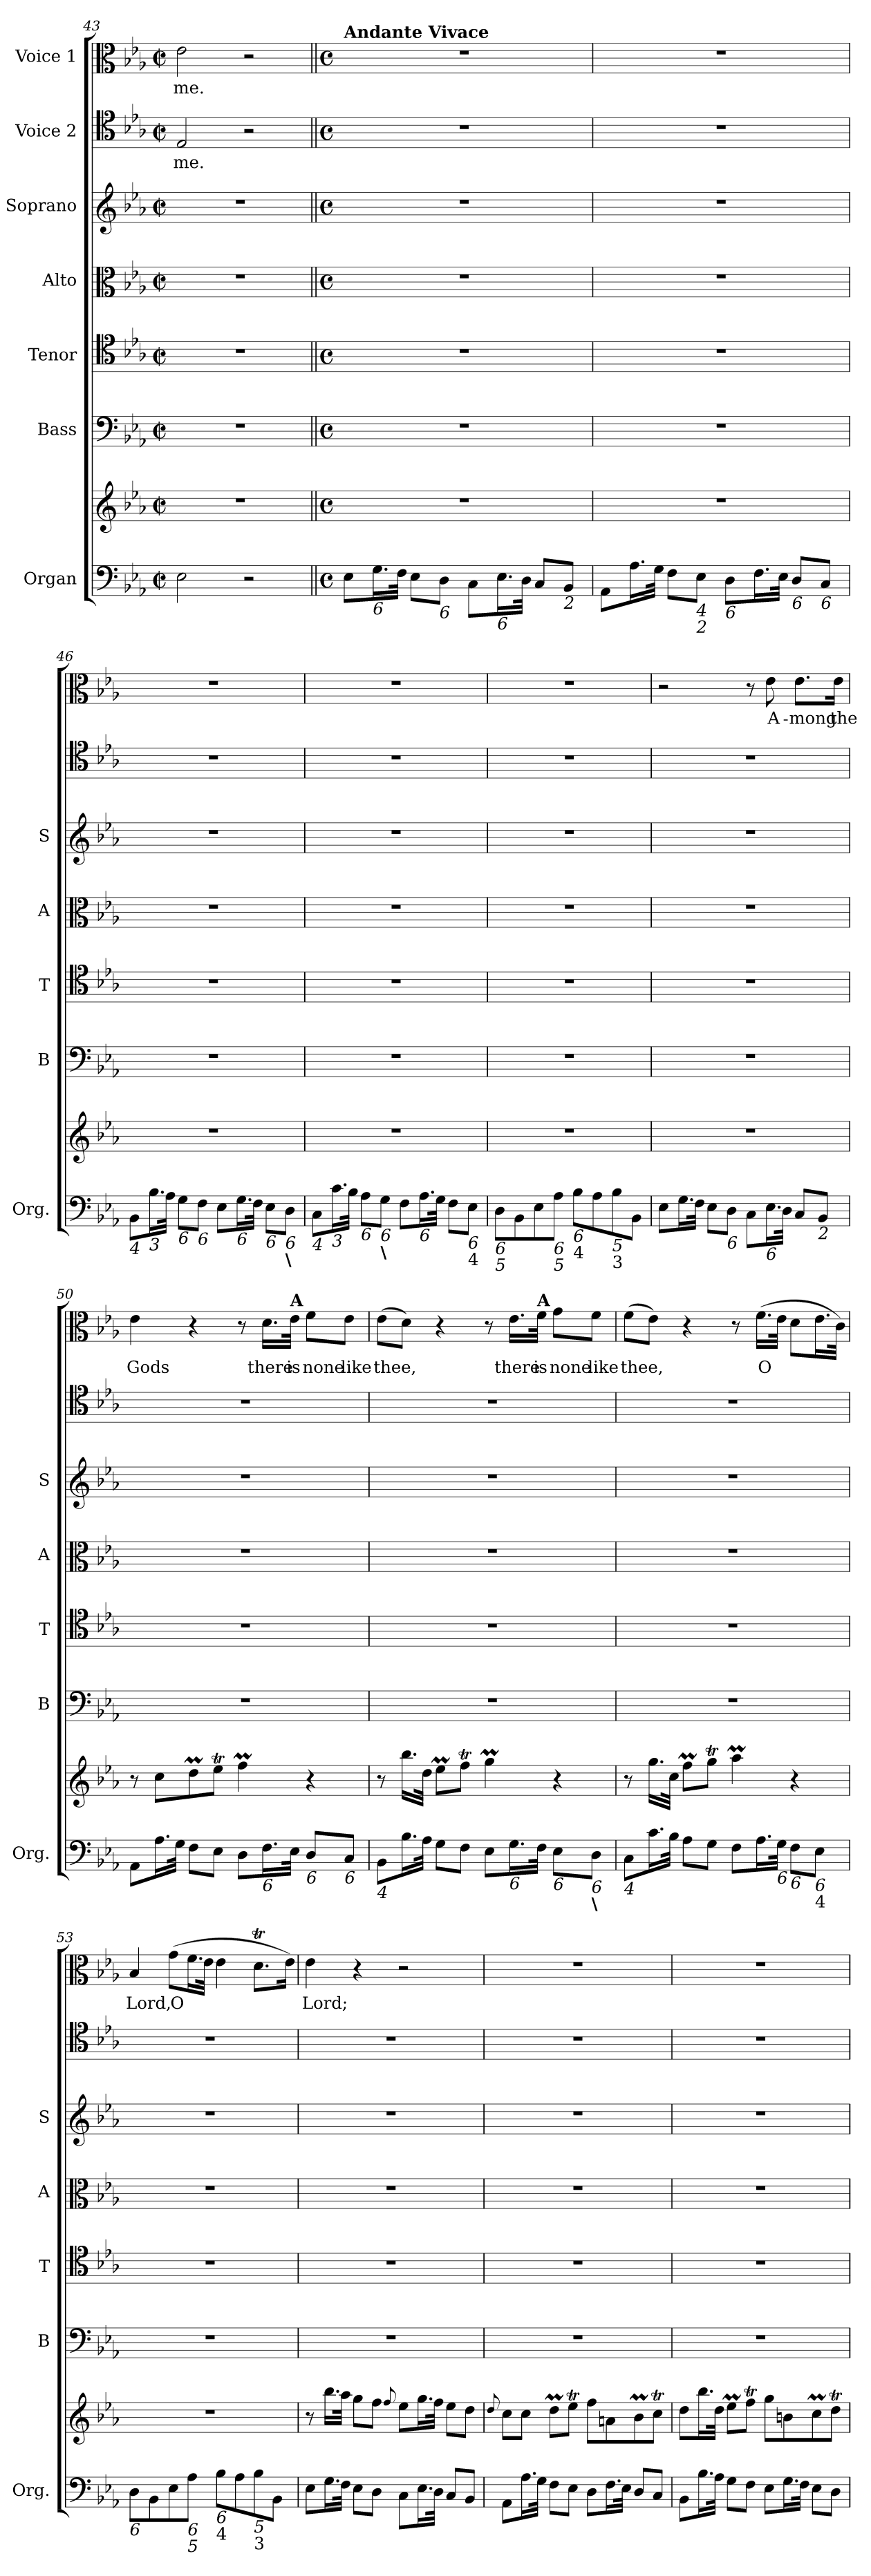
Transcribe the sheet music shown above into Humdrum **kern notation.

**kern	**kern	**kern	**kern	**kern	**kern	**kern	**text	**kern	**text
*part7	*part7	*part6	*part5	*part4	*part3	*part2	*part2	*part1	*part1
*staff8	*staff7	*staff6	*staff5	*staff4	*staff3	*staff2	*staff2	*staff1	*staff1
*I"Organ	*	*I"Bass	*I"Tenor	*I"Alto	*I"Soprano	*I"Voice 2	*	*I"Voice 1	*
*I'Org.	*	*I'B	*I'T	*I'A	*I'S	*	*	*	*
*clefF4	*clefG2	*clefF4	*clefC4	*clefC3	*clefG2	*clefC4	*	*clefC3	*
*k[b-e-a-]	*k[b-e-a-]	*k[b-e-a-]	*k[b-e-a-]	*k[b-e-a-]	*k[b-e-a-]	*k[b-e-a-]	*	*k[b-e-a-]	*
*E-:	*E-:	*E-:	*E-:	*E-:	*E-:	*E-:	*	*E-:	*
*M2/2	*M2/2	*M2/2	*M2/2	*M2/2	*M2/2	*M2/2	*	*M2/2	*
*met(c|)	*met(c|)	*met(c|)	*met(c|)	*met(c|)	*met(c|)	*met(c|)	*	*met(c|)	*
=43	=43	=43	=43	=43	=43	=43	=43	=43	=43
!	!	!	!	!	!	!	!LO:LY:b	!	!LO:LY:b
2E-\	1r	1r	1r	1r	1r	2E-/	me.	2e-\	me.
2r	.	.	.	.	.	2r	.	2r	.
!!LO:PB:g=z
=44||	=44||	=44||	=44||	=44||	=44||	=44||	=44||	=44||	=44||
*M4/4	*M4/4	*M4/4	*M4/4	*M4/4	*M4/4	*M4/4	*	*M4/4	*
*met(c)	*met(c)	*met(c)	*met(c)	*met(c)	*met(c)	*met(c)	*	*met(c)	*
*	*	*	*	*	*	*	*	*MM70	*
!	!	!	!	!	!	!	!	!LO:TX:a:B:t=Andante Vivace	!
8E-\L	1r	1r	1r	1r	1r	1r	.	1r	.
!LO:TX:b:i:t=6	!	!	!	!	!	!	!	!	!
16.G\L	.	.	.	.	.	.	.	.	.
32F\JJk	.	.	.	.	.	.	.	.	.
8E-\L	.	.	.	.	.	.	.	.	.
!LO:TX:b:i:t=6	!	!	!	!	!	!	!	!	!
8D\J	.	.	.	.	.	.	.	.	.
8C\L	.	.	.	.	.	.	.	.	.
!LO:TX:b:i:t=6	!	!	!	!	!	!	!	!	!
16.E-\L	.	.	.	.	.	.	.	.	.
32D\JJk	.	.	.	.	.	.	.	.	.
8C/L	.	.	.	.	.	.	.	.	.
!LO:TX:b:i:t=2	!	!	!	!	!	!	!	!	!
8BB-/J	.	.	.	.	.	.	.	.	.
=45	=45	=45	=45	=45	=45	=45	=45	=45	=45
8AA-\L	1r	1r	1r	1r	1r	1r	.	1r	.
16.A-\L	.	.	.	.	.	.	.	.	.
32G\JJk	.	.	.	.	.	.	.	.	.
8F\L	.	.	.	.	.	.	.	.	.
!LO:TX:b:i:t=4	!	!	!	!	!	!	!	!	!
!LO:TX:b:i:t=2	!	!	!	!	!	!	!	!	!
8E-\J	.	.	.	.	.	.	.	.	.
!LO:TX:b:i:t=6	!	!	!	!	!	!	!	!	!
8D\L	.	.	.	.	.	.	.	.	.
16.F\L	.	.	.	.	.	.	.	.	.
32E-\JJk	.	.	.	.	.	.	.	.	.
!LO:TX:b:i:t=6	!	!	!	!	!	!	!	!	!
8D/L	.	.	.	.	.	.	.	.	.
!LO:TX:b:i:t=6	!	!	!	!	!	!	!	!	!
8C/J	.	.	.	.	.	.	.	.	.
=46	=46	=46	=46	=46	=46	=46	=46	=46	=46
!LO:TX:b:i:t=4	!	!	!	!	!	!	!	!	!
8BB-\L	1r	1r	1r	1r	1r	1r	.	1r	.
!LO:TX:b:i:t=3	!	!	!	!	!	!	!	!	!
16.B-\L	.	.	.	.	.	.	.	.	.
32A-\JJk	.	.	.	.	.	.	.	.	.
!LO:TX:b:i:t=6	!	!	!	!	!	!	!	!	!
8G\L	.	.	.	.	.	.	.	.	.
!LO:TX:b:i:t=6	!	!	!	!	!	!	!	!	!
8F\J	.	.	.	.	.	.	.	.	.
8E-\L	.	.	.	.	.	.	.	.	.
!LO:TX:b:i:t=6	!	!	!	!	!	!	!	!	!
16.G\L	.	.	.	.	.	.	.	.	.
32F\JJk	.	.	.	.	.	.	.	.	.
!LO:TX:b:i:t=6	!	!	!	!	!	!	!	!	!
8E-\L	.	.	.	.	.	.	.	.	.
!LO:TX:b:i:t=6	!	!	!	!	!	!	!	!	!
!LO:TX:b:B:t=\	!	!	!	!	!	!	!	!	!
8D\J	.	.	.	.	.	.	.	.	.
!!LO:LB:g=z
=47	=47	=47	=47	=47	=47	=47	=47	=47	=47
!LO:TX:b:i:t=4	!	!	!	!	!	!	!	!	!
8C\L	1r	1r	1r	1r	1r	1r	.	1r	.
!LO:TX:b:i:t=3	!	!	!	!	!	!	!	!	!
16.c\L	.	.	.	.	.	.	.	.	.
32B-\JJk	.	.	.	.	.	.	.	.	.
!LO:TX:b:i:t=6	!	!	!	!	!	!	!	!	!
8A-\L	.	.	.	.	.	.	.	.	.
!LO:TX:b:i:t=6	!	!	!	!	!	!	!	!	!
!LO:TX:b:B:t=\	!	!	!	!	!	!	!	!	!
8G\J	.	.	.	.	.	.	.	.	.
8F\L	.	.	.	.	.	.	.	.	.
!LO:TX:b:i:t=6	!	!	!	!	!	!	!	!	!
16.A-\L	.	.	.	.	.	.	.	.	.
32G\JJk	.	.	.	.	.	.	.	.	.
8F\L	.	.	.	.	.	.	.	.	.
!LO:TX:b:i:t=6	!	!	!	!	!	!	!	!	!
!LO:TX:b:t=4	!	!	!	!	!	!	!	!	!
8E-\J	.	.	.	.	.	.	.	.	.
=48	=48	=48	=48	=48	=48	=48	=48	=48	=48
!LO:TX:b:i:t=6	!	!	!	!	!	!	!	!	!
!LO:TX:b:i:t=5	!	!	!	!	!	!	!	!	!
8D\L	1r	1r	1r	1r	1r	1r	.	1r	.
8BB-\	.	.	.	.	.	.	.	.	.
8E-\	.	.	.	.	.	.	.	.	.
!LO:TX:b:i:t=6	!	!	!	!	!	!	!	!	!
!LO:TX:b:i:t=5	!	!	!	!	!	!	!	!	!
8A-\J	.	.	.	.	.	.	.	.	.
!LO:TX:b:i:t=6	!	!	!	!	!	!	!	!	!
!LO:TX:b:t=4	!	!	!	!	!	!	!	!	!
8B-\L	.	.	.	.	.	.	.	.	.
8A-\	.	.	.	.	.	.	.	.	.
!LO:TX:b:i:t=5	!	!	!	!	!	!	!	!	!
!LO:TX:b:t=3	!	!	!	!	!	!	!	!	!
8B-\	.	.	.	.	.	.	.	.	.
8BB-\J	.	.	.	.	.	.	.	.	.
=49	=49	=49	=49	=49	=49	=49	=49	=49	=49
8E-\L	1r	1r	1r	1r	1r	1r	.	2r	.
16.G\L	.	.	.	.	.	.	.	.	.
32F\JJk	.	.	.	.	.	.	.	.	.
8E-\L	.	.	.	.	.	.	.	.	.
!LO:TX:b:i:t=6	!	!	!	!	!	!	!	!	!
8D\J	.	.	.	.	.	.	.	.	.
8C\L	.	.	.	.	.	.	.	8r	.
!LO:TX:b:i:t=6	!	!	!	!	!	!	!	!	!
!	!	!	!	!	!	!	!	!	!LO:LY:b
16.E-\L	.	.	.	.	.	.	.	8e-\	A-
32D\JJk	.	.	.	.	.	.	.	.	.
!	!	!	!	!	!	!	!	!	!LO:LY:b
8C/L	.	.	.	.	.	.	.	8.e-\L	-mong
!LO:TX:b:i:t=2	!	!	!	!	!	!	!	!	!
8BB-/J	.	.	.	.	.	.	.	.	.
!	!	!	!	!	!	!	!	!	!LO:LY:b
.	.	.	.	.	.	.	.	16e-\Jk	the
!!LO:LB:g=z
=50	=50	=50	=50	=50	=50	=50	=50	=50	=50
!	!	!	!	!	!	!	!	!	!LO:LY:b
8AA-\L	8r	1r	1r	1r	1r	1r	.	4e-\	Gods
16.A-\L	8cc\L	.	.	.	.	.	.	.	.
32G\JJk	.	.	.	.	.	.	.	.	.
8F\L	8ddm\	.	.	.	.	.	.	4r	.
8E-\J	8ee-T\J	.	.	.	.	.	.	.	.
8D\L	4ffM\	.	.	.	.	.	.	8r	.
!LO:TX:b:i:t=6	!	!	!	!	!	!	!	!	!
!	!	!	!	!	!	!	!	!	!LO:LY:b
16.F\L	.	.	.	.	.	.	.	16.d\LL	there
!	!	!	!	!	!	!	!	!LO:TX:a:B:t=A	!
!	!	!	!	!	!	!	!	!	!LO:LY:b
32E-\JJk	.	.	.	.	.	.	.	32e-\JJk	is
!LO:TX:b:i:t=6	!	!	!	!	!	!	!	!	!
!	!	!	!	!	!	!	!	!	!LO:LY:b
8D/L	4r	.	.	.	.	.	.	8f\L	none
!LO:TX:b:i:t=6	!	!	!	!	!	!	!	!	!
!	!	!	!	!	!	!	!	!	!LO:LY:b
8C/J	.	.	.	.	.	.	.	8e-\J	like
=51	=51	=51	=51	=51	=51	=51	=51	=51	=51
!LO:TX:b:i:t=4	!	!	!	!	!	!	!	!	!
!	!	!	!	!	!	!	!	!	!LO:LY:b
8BB-\L	8r	1r	1r	1r	1r	1r	.	(>8e-\L	thee,
16.B-\L	16.bb-\LL	.	.	.	.	.	.	8d\J)	.
32A-\JJk	32dd\JJk	.	.	.	.	.	.	.	.
8G\L	8ee-M\L	.	.	.	.	.	.	4r	.
8F\J	8ffT\J	.	.	.	.	.	.	.	.
8E-\L	4ggm\	.	.	.	.	.	.	8r	.
!LO:TX:b:i:t=6	!	!	!	!	!	!	!	!	!
!	!	!	!	!	!	!	!	!	!LO:LY:b
16.G\L	.	.	.	.	.	.	.	16.e-\LL	there
!	!	!	!	!	!	!	!	!LO:TX:a:B:t=A	!
!	!	!	!	!	!	!	!	!	!LO:LY:b
32F\JJk	.	.	.	.	.	.	.	32f\JJk	is
!LO:TX:b:i:t=6	!	!	!	!	!	!	!	!	!
!	!	!	!	!	!	!	!	!	!LO:LY:b
8E-\L	4r	.	.	.	.	.	.	8g\L	none
!LO:TX:b:i:t=6	!	!	!	!	!	!	!	!	!
!LO:TX:b:B:t=\	!	!	!	!	!	!	!	!	!
!	!	!	!	!	!	!	!	!	!LO:LY:b
8D\J	.	.	.	.	.	.	.	8f\J	like
=52	=52	=52	=52	=52	=52	=52	=52	=52	=52
!LO:TX:b:i:t=4	!	!	!	!	!	!	!	!	!
!	!	!	!	!	!	!	!	!	!LO:LY:b
8C\L	8r	1r	1r	1r	1r	1r	.	(>8f\L	thee,
16.c\L	16.gg\LL	.	.	.	.	.	.	8e-\J)	.
32B-\JJk	32cc\JJk	.	.	.	.	.	.	.	.
8A-\L	8ffM\L	.	.	.	.	.	.	4r	.
8G\J	8ggt\J	.	.	.	.	.	.	.	.
8F\L	4aa-M\	.	.	.	.	.	.	8r	.
!	!	!	!	!	!	!	!	!	!LO:LY:b
16.A-\L	.	.	.	.	.	.	.	(>16.f\LL	O
!LO:TX:b:i:t=6	!	!	!	!	!	!	!	!	!
32G\JJk	.	.	.	.	.	.	.	32e-\JJk	.
!LO:TX:b:i:t=6	!	!	!	!	!	!	!	!	!
8F\L	4r	.	.	.	.	.	.	8d\L	.
!LO:TX:b:i:t=6	!	!	!	!	!	!	!	!	!
!LO:TX:b:t=4	!	!	!	!	!	!	!	!	!
8E-\J	.	.	.	.	.	.	.	16.e-\L	.
.	.	.	.	.	.	.	.	32c\JJk)	.
!!LO:PB:g=z
=53	=53	=53	=53	=53	=53	=53	=53	=53	=53
!LO:TX:b:i:t=6	!	!	!	!	!	!	!	!	!
!	!	!	!	!	!	!	!	!	!LO:LY:b
8D\L	1r	1r	1r	1r	1r	1r	.	4B-/	Lord,
8BB-\	.	.	.	.	.	.	.	.	.
!	!	!	!	!	!	!	!	!	!LO:LY:b
8E-\	.	.	.	.	.	.	.	(>8g\L	O
!LO:TX:b:i:t=6	!	!	!	!	!	!	!	!	!
!LO:TX:b:i:t=5	!	!	!	!	!	!	!	!	!
8A-\J	.	.	.	.	.	.	.	16.f\L	.
.	.	.	.	.	.	.	.	32e-\JJk	.
!LO:TX:b:i:t=6	!	!	!	!	!	!	!	!	!
!LO:TX:b:t=4	!	!	!	!	!	!	!	!	!
8B-\L	.	.	.	.	.	.	.	4e-\	.
8A-\	.	.	.	.	.	.	.	.	.
!LO:TX:b:i:t=5	!	!	!	!	!	!	!	!	!
!LO:TX:b:t=3	!	!	!	!	!	!	!	!	!
8B-\	.	.	.	.	.	.	.	8.dt\L	.
8BB-\J	.	.	.	.	.	.	.	.	.
.	.	.	.	.	.	.	.	16e-\Jk)	.
=54	=54	=54	=54	=54	=54	=54	=54	=54	=54
!	!	!	!	!	!	!	!	!	!LO:LY:b
8E-\L	8r	1r	1r	1r	1r	1r	.	4e-\	Lord;
16.G\L	16.bb-\LL	.	.	.	.	.	.	.	.
32F\JJk	32aa-\JJk	.	.	.	.	.	.	.	.
8E-\L	8gg\L	.	.	.	.	.	.	4r	.
8D\J	8ff\J	.	.	.	.	.	.	.	.
.	8qqff/	.	.	.	.	.	.	.	.
8C\L	8ee-\L	.	.	.	.	.	.	2r	.
16.E-\L	16.gg\L	.	.	.	.	.	.	.	.
32D\JJk	32ff\JJk	.	.	.	.	.	.	.	.
8C/L	8ee-\L	.	.	.	.	.	.	.	.
8BB-/J	8dd\J	.	.	.	.	.	.	.	.
=55	=55	=55	=55	=55	=55	=55	=55	=55	=55
.	8qqdd/	.	.	.	.	.	.	.	.
8AA-\L	8cc\L	1r	1r	1r	1r	1r	.	1r	.
16.A-\L	8cc\J	.	.	.	.	.	.	.	.
32G\JJk	.	.	.	.	.	.	.	.	.
8F\L	8ddm\L	.	.	.	.	.	.	.	.
8E-\J	8ee-T\J	.	.	.	.	.	.	.	.
8D\L	8ff\L	.	.	.	.	.	.	.	.
16.F\L	8an\	.	.	.	.	.	.	.	.
32E-\JJk	.	.	.	.	.	.	.	.	.
8D/L	8b-M\	.	.	.	.	.	.	.	.
8C/J	8ccT\J	.	.	.	.	.	.	.	.
!!LO:LB:g=z
=56	=56	=56	=56	=56	=56	=56	=56	=56	=56
8BB-\L	8dd\L	1r	1r	1r	1r	1r	.	1r	.
16.B-\L	16.bb-\L	.	.	.	.	.	.	.	.
32A-\JJk	32dd\JJk	.	.	.	.	.	.	.	.
8G\L	8ee-M\L	.	.	.	.	.	.	.	.
8F\J	8ffT\J	.	.	.	.	.	.	.	.
8E-\L	8gg\L	.	.	.	.	.	.	.	.
16.G\L	8bn\	.	.	.	.	.	.	.	.
32F\JJk	.	.	.	.	.	.	.	.	.
8E-\L	8ccM\	.	.	.	.	.	.	.	.
8D\J	8ddt\J	.	.	.	.	.	.	.	.
=	=	=	=	=	=	=	=	=	=
*-	*-	*-	*-	*-	*-	*-	*-	*-	*-
